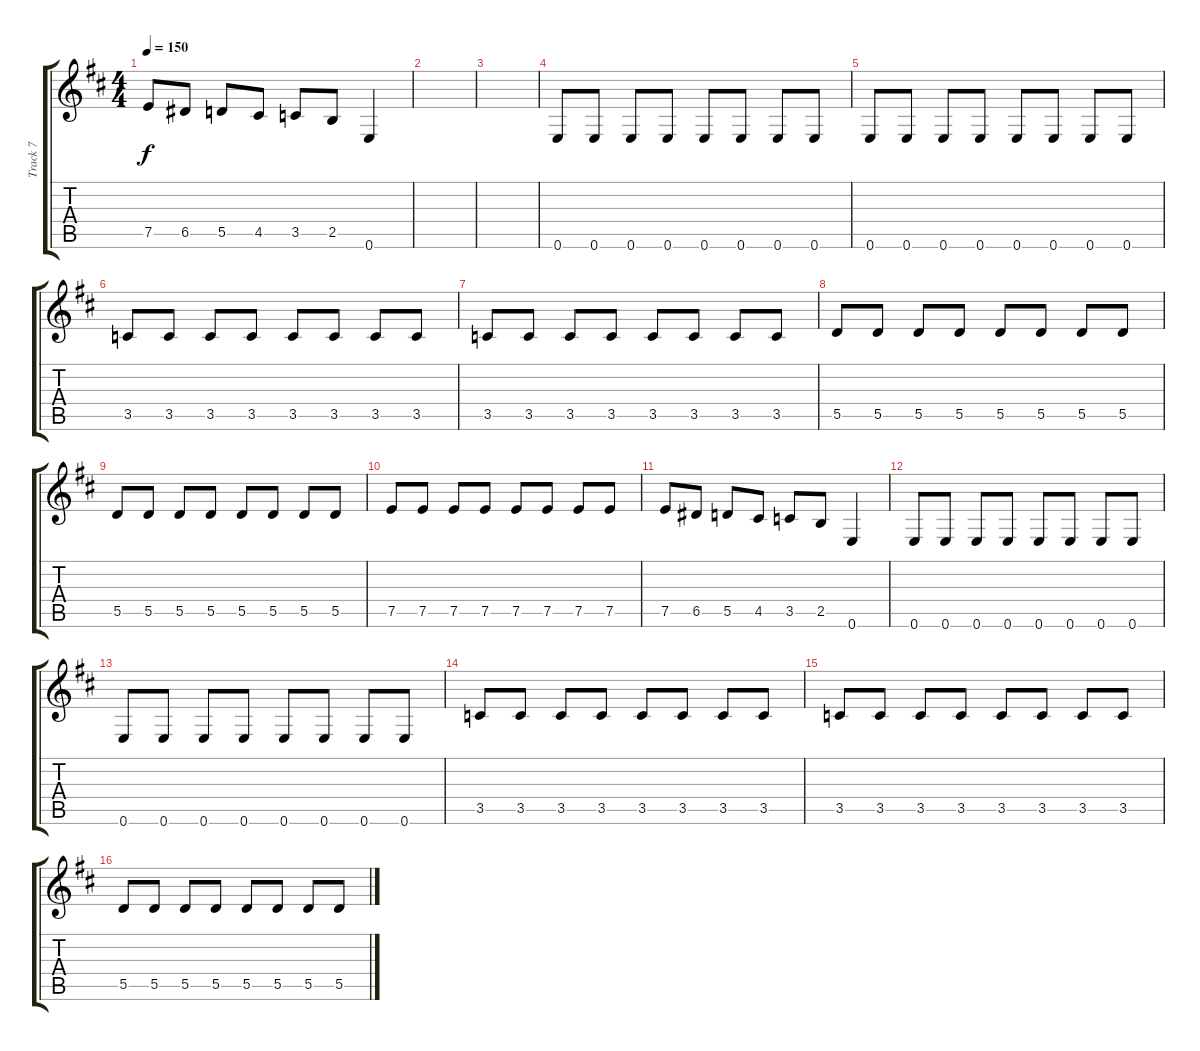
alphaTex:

\track ("Track 7" "Track 7") {instrument electricbassfinger}
\staff {score tabs}
\tuning (E4 B3 G3 D3 A2 E2) {hide}
\ts (4 4)
\tempo 150
\clef g2
\ks bminor
7.5.8{dy f} 6.5.8 5.5.8 4.5.8 3.5.8 2.5.8 0.6.4 |
|
|
0.6.8 0.6.8 0.6.8 0.6.8 0.6.8 0.6.8 0.6.8 0.6.8 |
0.6.8 0.6.8 0.6.8 0.6.8 0.6.8 0.6.8 0.6.8 0.6.8 |
3.5.8 3.5.8 3.5.8 3.5.8 3.5.8 3.5.8 3.5.8 3.5.8 |
3.5.8 3.5.8 3.5.8 3.5.8 3.5.8 3.5.8 3.5.8 3.5.8 |
5.5.8 5.5.8 5.5.8 5.5.8 5.5.8 5.5.8 5.5.8 5.5.8 |
5.5.8 5.5.8 5.5.8 5.5.8 5.5.8 5.5.8 5.5.8 5.5.8 |
7.5.8 7.5.8 7.5.8 7.5.8 7.5.8 7.5.8 7.5.8 7.5.8 |
7.5.8 6.5.8 5.5.8 4.5.8 3.5.8 2.5.8 0.6.4 |
0.6.8 0.6.8 0.6.8 0.6.8 0.6.8 0.6.8 0.6.8 0.6.8 |
0.6.8 0.6.8 0.6.8 0.6.8 0.6.8 0.6.8 0.6.8 0.6.8 |
3.5.8 3.5.8 3.5.8 3.5.8 3.5.8 3.5.8 3.5.8 3.5.8 |
3.5.8 3.5.8 3.5.8 3.5.8 3.5.8 3.5.8 3.5.8 3.5.8 |
5.5.8 5.5.8 5.5.8 5.5.8 5.5.8 5.5.8 5.5.8 5.5.8
